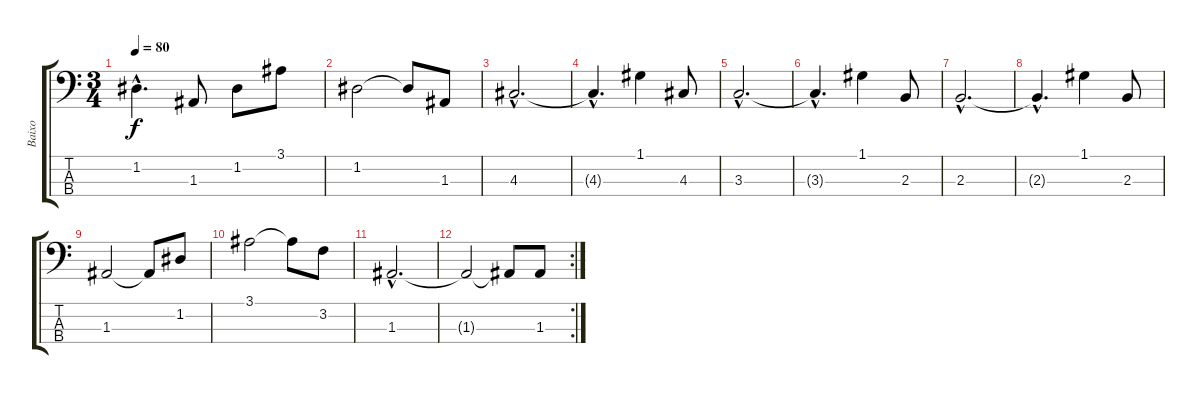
\track ("Baixo" "Baixo") {instrument acousticbass}
\staff {score tabs}
\tuning (G2 D2 A1 E1) {hide}
\ts (3 4)
\tempo 80
\clef f4
\ks c
1.2{hac}.4{d dy f} 1.3.8 1.2.8 3.1.8 |
1.2.2 1.2{t}.8 1.3.8 |
4.3{hac}.2{d} |
4.3{hac t}.4{d} 1.1.4 4.3.8 |
3.3{hac}.2{d} |
3.3{hac t}.4{d} 1.1.4 2.3.8 |
2.3{hac}.2{d} |
2.3{hac t}.4{d} 1.1.4 2.3.8 |
1.3.2 1.3{t}.8 1.2.8 |
3.1.2 3.1{t}.8 3.2.8 |
1.3{hac}.2{d} |
\rc 2
1.3{t}.2 1.3{t}.8 1.3.8
